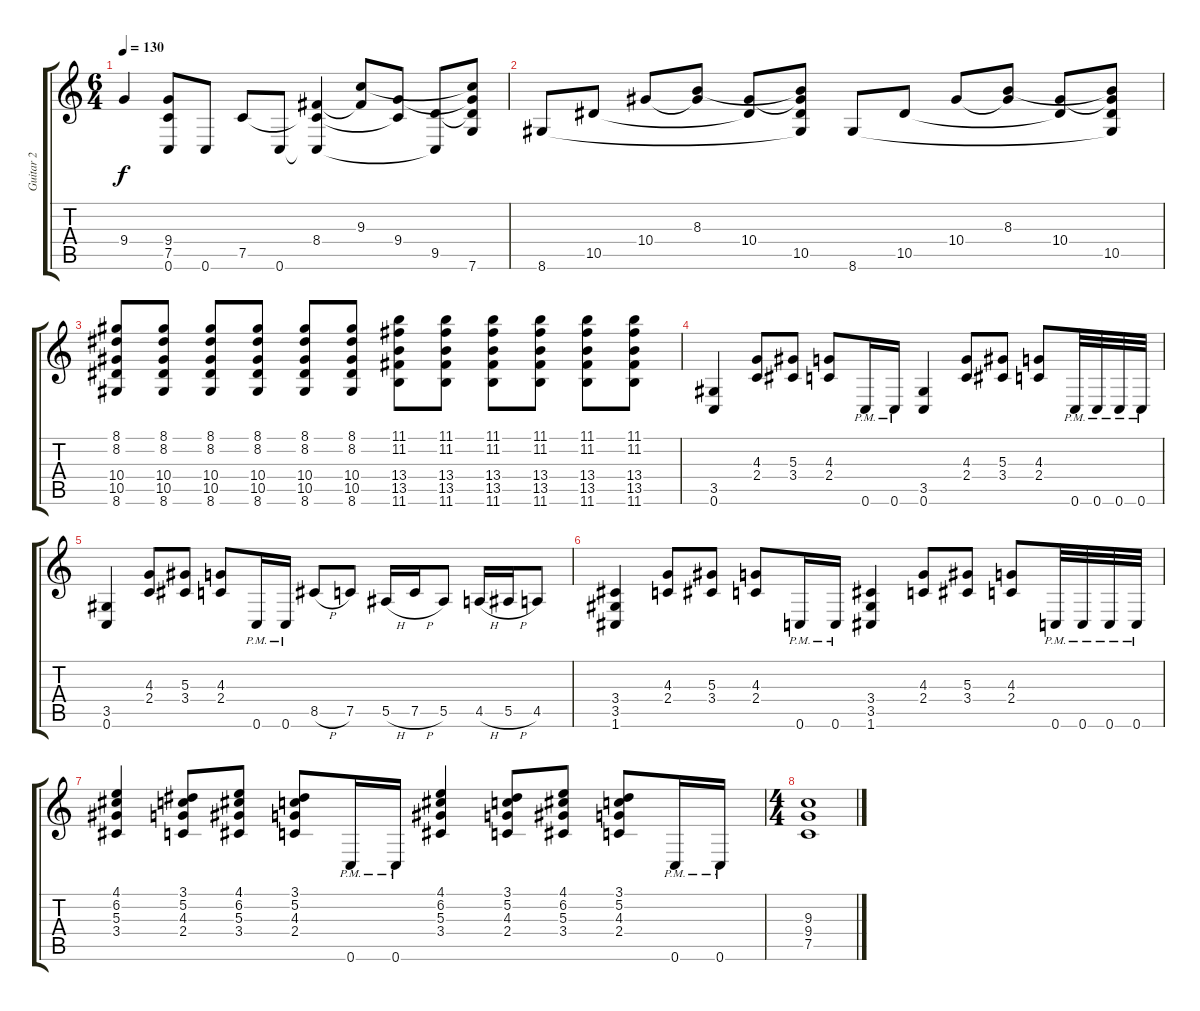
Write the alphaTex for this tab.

\track ("Guitar 2" "Guitar 2") {instrument distortionguitar}
\staff {score tabs}
\tuning (C4 G3 Eb3 Bb2 F2 C2) {hide}
\ts (6 4)
\tempo 130
\clef g2
\ks c
9.4.4{dy f} (9.4 7.5{t} 0.6{t}).8 0.6.8 7.5.8 0.6.8 (8.4 7.5{t} 0.6{t}).4 (9.3 8.4{t}).8 (9.4 7.5{t}).8 (9.5 0.6{t}).8 (9.3{t} 9.4{t} 9.5{t} 7.6).8 |
8.6.8 10.5.8 10.4.8 (8.3 10.4{t}).8 (10.4 10.5{t}).8 (8.3{t} 10.4{t} 10.5 8.6{t}).8 8.6.8 10.5.8 10.4.8 (8.3 10.4{t}).8 (10.4 10.5{t}).8 (8.3{t} 10.4{t} 10.5 8.6{t}).8 |
(8.1 8.2 10.4 10.5 8.6).8 (8.1 8.2 10.4 10.5 8.6).8 (8.1 8.2 10.4 10.5 8.6).8 (8.1 8.2 10.4 10.5 8.6).8 (8.1 8.2 10.4 10.5 8.6).8 (8.1 8.2 10.4 10.5 8.6).8 (11.1 11.2 13.4 13.5 11.6).8 (11.1 11.2 13.4 13.5 11.6).8 (11.1 11.2 13.4 13.5 11.6).8 (11.1 11.2 13.4 13.5 11.6).8 (11.1 11.2 13.4 13.5 11.6).8 (11.1 11.2 13.4 13.5 11.6).8 |
(3.5 0.6).4 (4.3 2.4).8 (5.3 3.4).8 (4.3 2.4).8 0.6{pm}.16 0.6{pm}.16 (3.5 0.6).4 (4.3 2.4).8 (5.3 3.4).8 (4.3 2.4).8 0.6{pm}.32 0.6{pm}.32 0.6{pm}.32 0.6{pm}.32 |
(3.5 0.6).4 (4.3 2.4).8 (5.3 3.4).8 (4.3 2.4).8 0.6{pm}.16 0.6{pm}.16 8.5{h}.8 7.5.8 5.5{h}.16 7.5{h}.16 5.5.8 4.5{h}.16 5.5{h}.16 4.5.8 |
(3.4 3.5 1.6).4 (4.3 2.4).8 (5.3 3.4).8 (4.3 2.4).8 0.6{pm}.16 0.6{pm}.16 (3.4 3.5 1.6).4 (4.3 2.4).8 (5.3 3.4).8 (4.3 2.4).8 0.6{pm}.32 0.6{pm}.32 0.6{pm}.32 0.6{pm}.32 |
(4.1 6.2 5.3 3.4).4 (3.1 5.2 4.3 2.4).8 (4.1 6.2 5.3 3.4).8 (3.1 5.2 4.3 2.4).8 0.6{pm}.16 0.6{pm}.16 (4.1 6.2 5.3 3.4).4 (3.1 5.2 4.3 2.4).8 (4.1 6.2 5.3 3.4).8 (3.1 5.2 4.3 2.4).8 0.6{pm}.16 0.6{pm}.16 |
\ts (4 4)
(9.3 9.4 7.5).1
